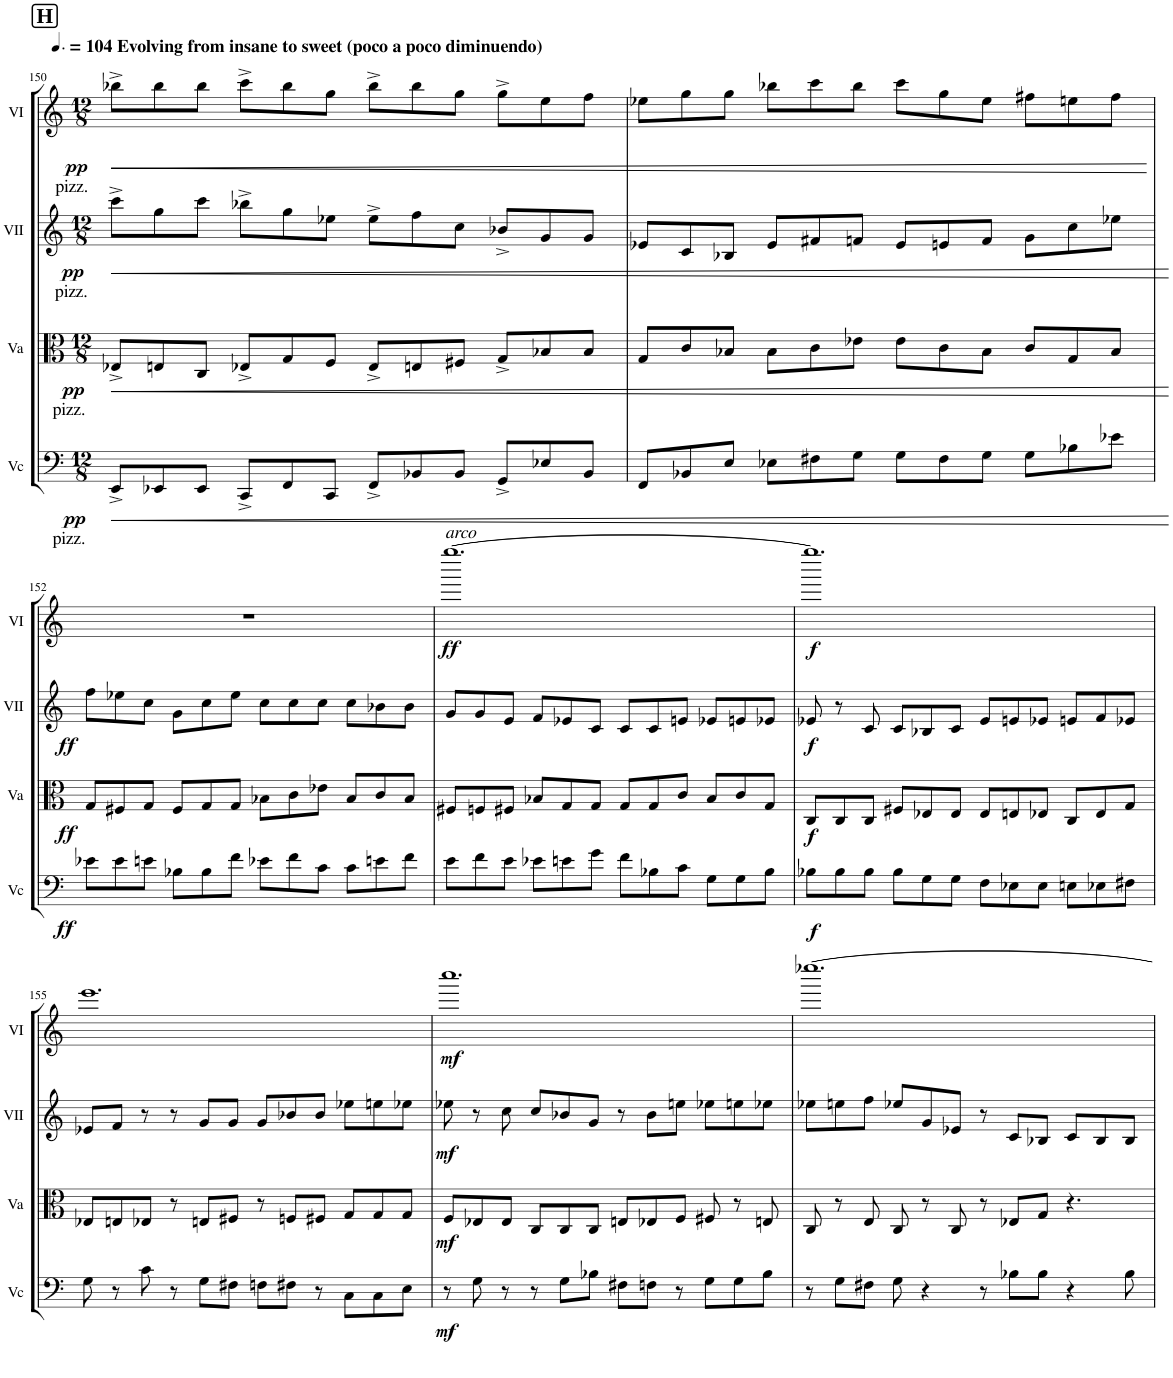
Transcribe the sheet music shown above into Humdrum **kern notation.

**kern	**dynam	**kern	**dynam	**kern	**dynam	**kern	**dynam
*part4	*part4	*part3	*part3	*part2	*part2	*part1	*part1
*staff4	*staff4	*staff3	*staff3	*staff2	*staff2	*staff1	*staff1
*I"Vc	*	*I"Va	*	*I"VII	*	*I"VI	*
*I'Vc	*	*I'Va	*	*I'VII	*	*I'VI	*
!!LO:PB:g=z
*clefF4	*	*clefC3	*	*clefG2	*	*clefG2	*
*k[]	*	*k[]	*	*k[]	*	*k[]	*
*M12/8	*	*M12/8	*	*M12/8	*	*M12/8	*
*MM156	*	*MM156	*	*MM156	*	*MM156	*
!!LO:REH:place=s1:a:B:cj:fs=14.284:t=H
=150	=150	=150	=150	=150	=150	=150	=150
!	!	!	!	!	!	!LO:TX:a:B:t=Evolving from insane to sweet (poco a poco diminuendo)	!
!	!	!	!	!	!	!LO:TX:b:t=pizz.	!
!	!	!	!	!LO:TX:b:t=pizz.	!	!	!
!	!	!LO:TX:b:t=pizz.	!	!	!	!	!
!LO:TX:b:t=pizz.	!	!	!	!	!	!	!
!	!LO:HP:b	!	!LO:HP:b	!	!LO:HP:b	!	!LO:HP:b
!	!LO:DY:n=1:b	!	!LO:DY:n=1:b	!	!LO:DY:n=1:b	!	!LO:DY:n=1:b
8EE^/L	< pp	8E-X^/L	< pp	8ccc^\L	< pp	8bb-X^\L	< pp
8EE-X/	.	8En/	.	8gg\	.	8bb-\	.
8EE-/J	.	8C/J	.	8ccc\J	.	8bb-\J	.
8CC^/L	.	8E-X^/L	.	8bb-X^\L	.	8ccc^\L	.
8FF/	.	8G/	.	8gg\	.	8bb-\	.
8CC/J	.	8F/J	.	8ee-X\J	.	8gg\J	.
8FF^/L	.	8E-^/L	.	8ee-^\L	.	8bb-^\L	.
8BB-X/	.	8En/	.	8ff\	.	8bb-\	.
8BB-/J	.	8F#X/J	.	8cc\J	.	8gg\J	.
8GG^/L	.	8G^/L	.	8b-X^/L	.	8gg^\L	.
8E-X/	.	8B-X/	.	8g/	.	8ee\	.
8BB-/J	.	8B-/J	.	8g/J	.	8ff\J	.
.	[	.	[	.	[	.	.
=151	=151	=151	=151	=151	=151	=151	=151
8FF/L	.	8G/L	.	8e-X/L	.	8ee-X\L	.
8BB-X/	.	8c/	.	8c/	.	8gg\	.
8E/J	.	8B-X/J	.	8B-X/J	.	8gg\J	.
8E-X\L	.	8B-\L	.	8e-/L	.	8bb-X\L	.
8F#X\	.	8c\	.	8f#X/	.	8ccc\	.
8G\J	.	8e-X\J	.	8fn/J	.	8bb-\J	.
8G\L	.	8e-\L	.	8e-/L	.	8ccc\L	.
8F#\	.	8c\	.	8en/	.	8gg\	.
8G\J	.	8B-\J	.	8f/J	.	8ee-\J	.
8G\L	.	8c/L	.	8g\L	.	8ff#X\L	.
8B-X\	.	8G/	.	8cc\	.	8een\	.
8e-X\J	.	8B-/J	.	8ee-X\J	.	8ff#\J	.
.	.	.	.	.	.	.	[
!!LO:LB:g=z
=152	=152	=152	=152	=152	=152	=152	=152
!	!LO:DY:b	!	!LO:DY:b	!	!LO:DY:b	!	!
8e-X\L	ff	8G/L	ff	8ff\L	ff	1.r	.
8e-\	.	8F#X/	.	8ee-X\	.	.	.
8en\J	.	8G/J	.	8cc\J	.	.	.
8B-X\L	.	8F#/L	.	8g\L	.	.	.
8B-\	.	8G/	.	8cc\	.	.	.
8f\J	.	8G/J	.	8ee-\J	.	.	.
8e-X\L	.	8B-X\L	.	8cc\L	.	.	.
8f\	.	8c\	.	8cc\	.	.	.
8c\J	.	8e-X\J	.	8cc\J	.	.	.
8c\L	.	8B-/L	.	8cc\L	.	.	.
8en\	.	8c/	.	8b-X\	.	.	.
8f\J	.	8B-/J	.	8b-\J	.	.	.
=153	=153	=153	=153	=153	=153	=153	=153
!	!	!	!	!	!	!LO:TX:a:i:t=arco	!
!	!	!	!	!	!	!	!LO:DY:b
8e\L	.	8F#X/L	.	8g/L	.	[1.gggg	ff
8f\	.	8Fn/	.	8g/	.	.	.
8e\J	.	8F#X/J	.	8e/J	.	.	.
8e-X\L	.	8B-X/L	.	8f/L	.	.	.
8en\	.	8G/	.	8e-X/	.	.	.
8g\J	.	8G/J	.	8c/J	.	.	.
8f\L	.	8G/L	.	8c/L	.	.	.
8B-X\	.	8G/	.	8c/	.	.	.
8c\J	.	8c/J	.	8en/J	.	.	.
8G\L	.	8B-/L	.	8e-X/L	.	.	.
8G\	.	8c/	.	8en/	.	.	.
8B-\J	.	8G/J	.	8e-X/J	.	.	.
=154	=154	=154	=154	=154	=154	=154	=154
!	!LO:DY:b	!	!LO:DY:b	!	!LO:DY:b	!	!LO:DY:b
8B-X\L	f	8C/L	f	8e-X/	f	1.gggg]	f
8B-\	.	8C/	.	8r	.	.	.
8B-\J	.	8C/J	.	8c/	.	.	.
8B-\L	.	8F#X/L	.	8c/L	.	.	.
8G\	.	8E-X/	.	8B-X/	.	.	.
8G\J	.	8E-/J	.	8c/J	.	.	.
8F\L	.	8E-/L	.	8e-/L	.	.	.
8E-X\	.	8En/	.	8en/	.	.	.
8E-\J	.	8E-X/J	.	8e-X/J	.	.	.
8En\L	.	8C/L	.	8en/L	.	.	.
8E-X\	.	8E-/	.	8f/	.	.	.
8F#X\J	.	8G/J	.	8e-X/J	.	.	.
!!LO:LB:g=z
=155	=155	=155	=155	=155	=155	=155	=155
8G\	.	8E-X/L	.	8e-X/L	.	1.eee	.
8r	.	8En/	.	8f/J	.	.	.
8c\	.	8E-X/J	.	8r	.	.	.
8r	.	8r	.	8r	.	.	.
8G\L	.	8En/L	.	8g/L	.	.	.
8F#X\J	.	8F#X/J	.	8g/J	.	.	.
8Fn\L	.	8r	.	8g/L	.	.	.
8F#X\J	.	8Fn/L	.	8b-X/	.	.	.
8r	.	8F#X/J	.	8b-/J	.	.	.
8C\L	.	8G/L	.	8ee-X\L	.	.	.
8C\	.	8G/	.	8een\	.	.	.
8E\J	.	8G/J	.	8ee-X\J	.	.	.
=156	=156	=156	=156	=156	=156	=156	=156
!	!LO:DY:b	!	!LO:DY:b	!	!LO:DY:b	!	!LO:DY:b
8r	mf	8F/L	mf	8ee-X\	mf	1.cccc	mf
8G\	.	8E-X/	.	8r	.	.	.
8r	.	8E-/J	.	8cc\	.	.	.
8r	.	8C/L	.	8cc/L	.	.	.
8G\L	.	8C/	.	8b-X/	.	.	.
8B-X\J	.	8C/J	.	8g/J	.	.	.
8F#X\L	.	8En/L	.	8r	.	.	.
8Fn\J	.	8E-X/	.	8b-\L	.	.	.
8r	.	8F/J	.	8een\J	.	.	.
8G\L	.	8F#X/	.	8ee-X\L	.	.	.
8G\	.	8r	.	8een\	.	.	.
8B-\J	.	8En/	.	8ee-X\J	.	.	.
=157	=157	=157	=157	=157	=157	=157	=157
8r	.	8C/	.	8ee-X\L	.	[1.eeee-X	.
8G\L	.	8r	.	8een\	.	.	.
8F#X\J	.	8E/	.	8ff\J	.	.	.
8G\	.	8C/	.	8ee-X/L	.	.	.
4r	.	8r	.	8g/	.	.	.
.	.	8C/	.	8e-X/J	.	.	.
8r	.	8r	.	8r	.	.	.
8B-X\L	.	8E-X/L	.	8c/L	.	.	.
8B-\J	.	8G/J	.	8B-X/J	.	.	.
4r	.	4.r	.	8c/L	.	.	.
.	.	.	.	8B-/	.	.	.
8B-\	.	.	.	8B-/J	.	.	.
=	=	=	=	=	=	=	=
*-	*-	*-	*-	*-	*-	*-	*-
